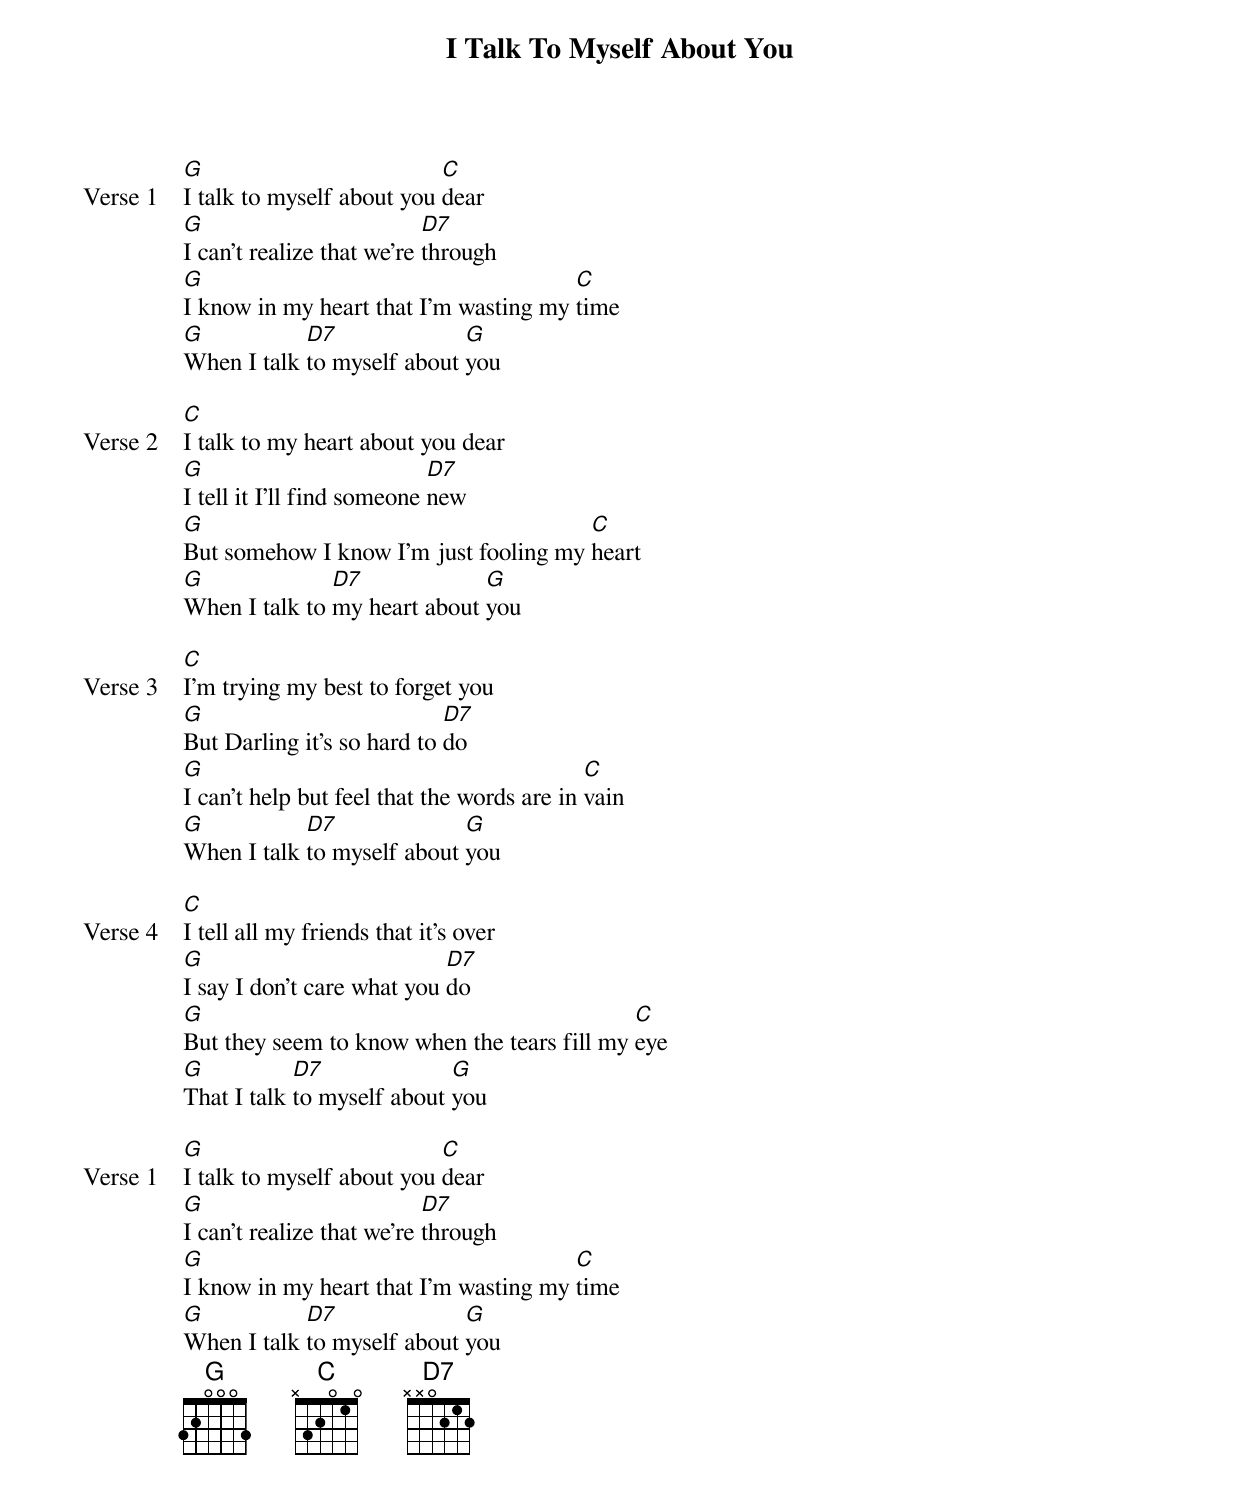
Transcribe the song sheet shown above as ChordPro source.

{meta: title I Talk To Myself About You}
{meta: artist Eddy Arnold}
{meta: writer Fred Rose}

{start_of_verse: Verse 1}
[G]I talk to myself about you [C]dear
[G]I can't realize that we're [D7]through
[G]I know in my heart that I'm wasting my [C]time
[G]When I talk [D7]to myself about [G]you
{end_of_verse}

{start_of_verse: Verse 2}
[C]I talk to my heart about you dear
[G]I tell it I'll find someone [D7]new
[G]But somehow I know I'm just fooling my [C]heart
[G]When I talk to [D7]my heart about [G]you
{end_of_verse}

{start_of_verse: Verse 3}
[C]I'm trying my best to forget you
[G]But Darling it's so hard to [D7]do
[G]I can't help but feel that the words are in [C]vain
[G]When I talk [D7]to myself about [G]you
{end_of_verse}

{start_of_verse: Verse 4}
[C]I tell all my friends that it's over
[G]I say I don't care what you [D7]do
[G]But they seem to know when the tears fill my [C]eye
[G]That I talk [D7]to myself about [G]you
{end_of_verse}

{start_of_verse: Verse 1}
[G]I talk to myself about you [C]dear
[G]I can't realize that we're [D7]through
[G]I know in my heart that I'm wasting my [C]time
[G]When I talk [D7]to myself about [G]you
{end_of_verse}
